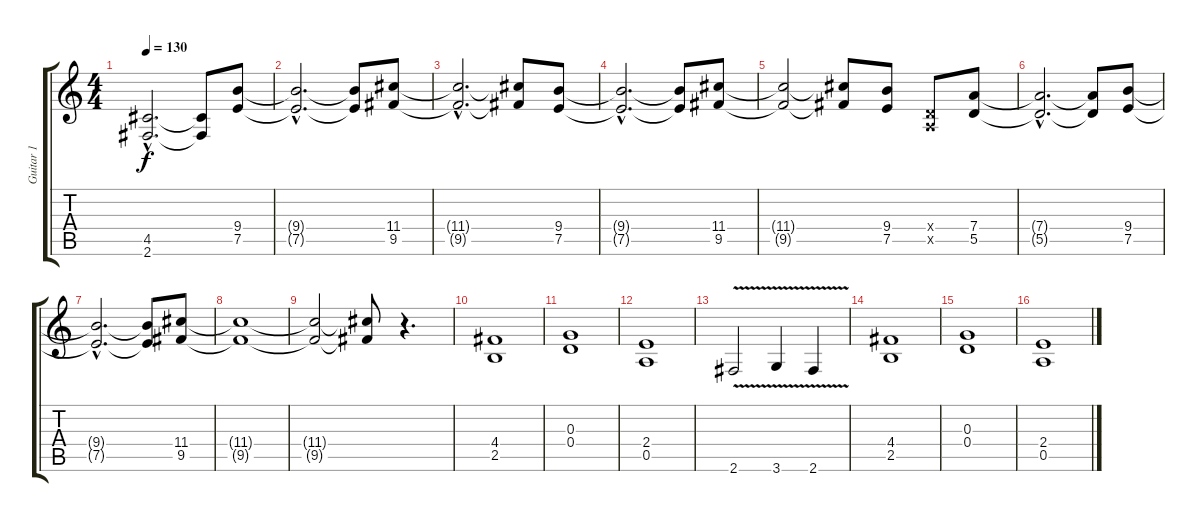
\track ("Guitar 1" "Guitar 1") {instrument overdrivenguitar}
\staff {score tabs}
\tuning (E4 B3 G3 D3 A2 E2) {hide}
\ts (4 4)
\tempo 130
\clef g2
\ks c
(4.5{hac t} 2.6{hac t}).2{d dy f} (4.5{t} 2.6{t}).8 (9.4 7.5).8 |
(9.4{hac t} 7.5{hac t}).2{d} (9.4{t} 7.5{t}).8 (11.4 9.5).8 |
(11.4{hac t} 9.5{hac t}).2{d} (11.4{t} 9.5{t}).8 (9.4 7.5).8 |
(9.4{hac t} 7.5{hac t}).2{d} (9.4{t} 7.5{t}).8 (11.4 9.5).8 |
(11.4{t} 9.5{t}).2 (11.4{t} 9.5{t}).8 (9.4 7.5).8 (0.4{x} 0.5{x}).8 (7.4 5.5).8 |
(7.4{hac t} 5.5{hac t}).2{d} (7.4{t} 5.5{t}).8 (9.4 7.5).8 |
(9.4{hac t} 7.5{hac t}).2{d} (9.4{t} 7.5{t}).8 (11.4 9.5).8 |
(11.4{t} 9.5{t}).1 |
(11.4{t} 9.5{t}).2 (11.4{t} 9.5{t}).8 r.4{d} |
(4.4 2.5).1 |
(0.3 0.4).1 |
(2.4 0.5).1 |
2.6{v}.2 3.6{v}.4 2.6{v}.4 |
(4.4 2.5).1 |
(0.3 0.4).1 |
(2.4 0.5).1
